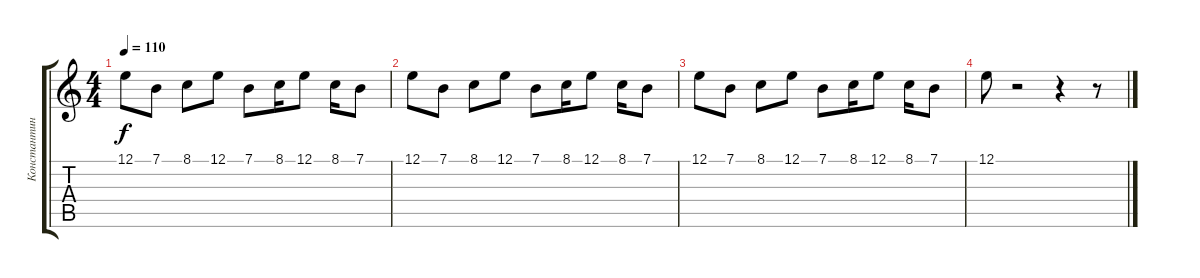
\track ("Константин Бекрев" "Константин") {instrument lead2sawtooth}
\staff {score tabs}
\tuning (E4 B3 G3 D3 A2 E2) {hide}
\ts (4 4)
\tempo 110
\clef g2
\ks c
12.1.8{dy f} 7.1.8 8.1.8 12.1.8 7.1.8 8.1.16 12.1.8 8.1.16 7.1.8 |
12.1.8 7.1.8 8.1.8 12.1.8 7.1.8 8.1.16 12.1.8 8.1.16 7.1.8 |
12.1.8 7.1.8 8.1.8 12.1.8 7.1.8 8.1.16 12.1.8 8.1.16 7.1.8 |
12.1.8 r.2 r.4 r.8
